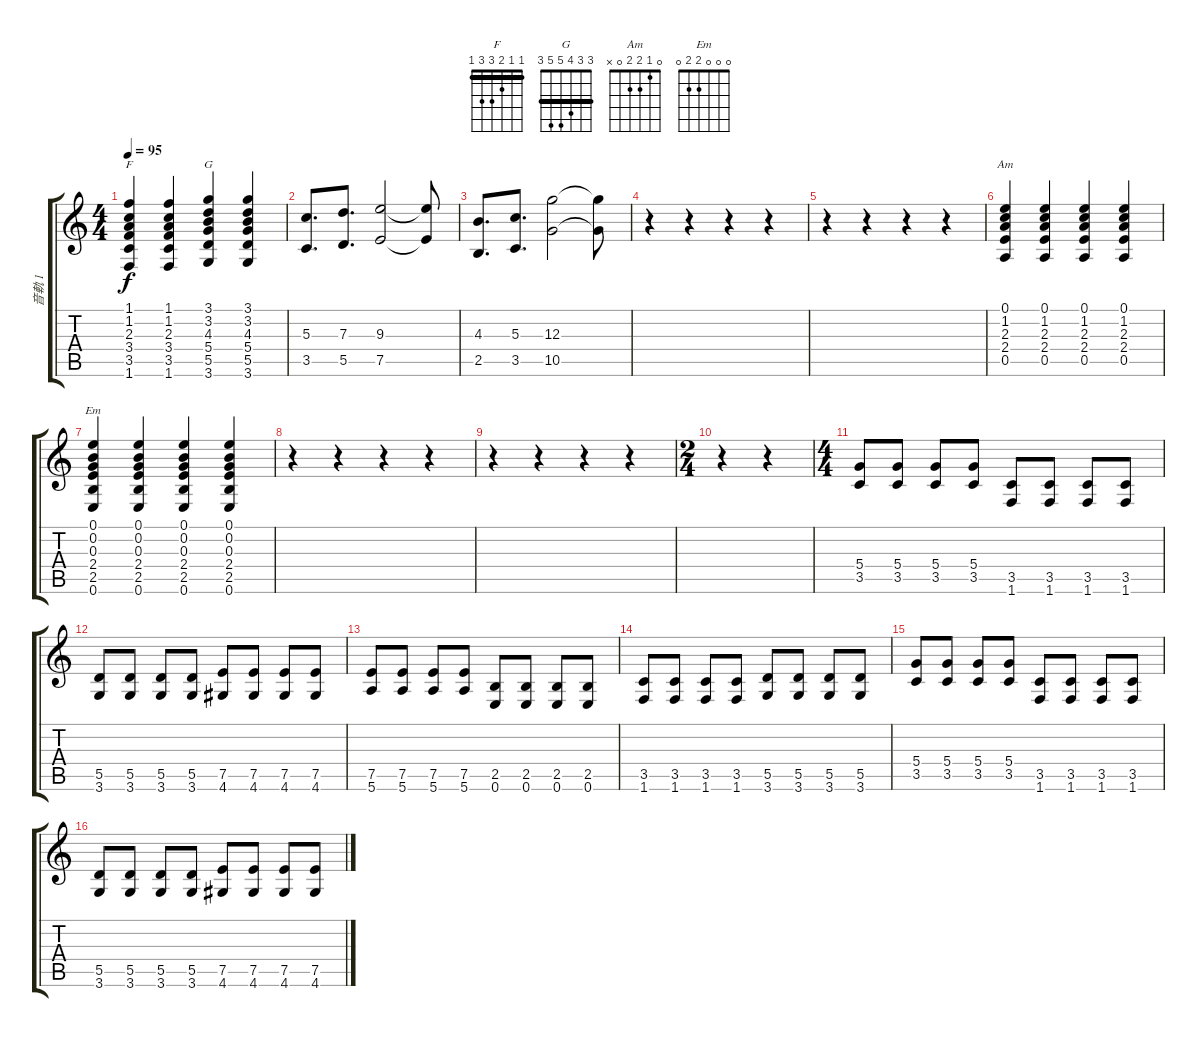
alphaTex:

\track ("音軌 1" "音軌 1") {instrument electricguitarjazz}
\staff {score tabs}
\tuning (E4 B3 G3 D3 A2 E2) {hide}
\chord ("F" 1 1 2 3 3 1) {barre 1}
\chord ("G" 3 3 4 5 5 3) {barre 3}
\chord ("Am" 0 1 2 2 0 x)
\chord ("Em" 0 0 0 2 2 0)
\ts (4 4)
\tempo 95
\clef g2
\ks c
(1.1 1.2 2.3 3.4 3.5 1.6).4{ch "F" dy f} (1.1 1.2 2.3 3.4 3.5 1.6).4 (3.1 3.2 4.3 5.4 5.5 3.6).4{ch "G"} (3.1 3.2 4.3 5.4 5.5 3.6).4 |
(5.3 3.5).8{d instrument overdrivenguitar} (7.3 5.5).8{d} (9.3 7.5).2 (9.3{t} 7.5{t}).8 |
(4.3 2.5).8{d} (5.3 3.5).8{d} (12.3 10.5).2 (12.3{t} 10.5{t}).8 |
r.4 r.4 r.4 r.4 |
r.4 r.4 r.4 r.4 |
(0.1 1.2 2.3 2.4 0.5).4{ch "Am"} (0.1 1.2 2.3 2.4 0.5).4 (0.1 1.2 2.3 2.4 0.5).4 (0.1 1.2 2.3 2.4 0.5).4 |
(0.1 0.2 0.3 2.4 2.5 0.6).4{ch "Em"} (0.1 0.2 0.3 2.4 2.5 0.6).4 (0.1 0.2 0.3 2.4 2.5 0.6).4 (0.1 0.2 0.3 2.4 2.5 0.6).4 |
r.4 r.4 r.4 r.4 |
r.4 r.4 r.4 r.4 |
\ts (2 4)
r.4 r.4 |
\ts (4 4)
(5.4 3.5).8 (5.4 3.5).8 (5.4 3.5).8 (5.4 3.5).8 (3.5 1.6).8 (3.5 1.6).8 (3.5 1.6).8 (3.5 1.6).8 |
(5.5 3.6).8 (5.5 3.6).8 (5.5 3.6).8 (5.5 3.6).8 (7.5 4.6).8 (7.5 4.6).8 (7.5 4.6).8 (7.5 4.6).8 |
(7.5 5.6).8 (7.5 5.6).8 (7.5 5.6).8 (7.5 5.6).8 (2.5 0.6).8 (2.5 0.6).8 (2.5 0.6).8 (2.5 0.6).8 |
(3.5 1.6).8 (3.5 1.6).8 (3.5 1.6).8 (3.5 1.6).8 (5.5 3.6).8 (5.5 3.6).8 (5.5 3.6).8 (5.5 3.6).8 |
(5.4 3.5).8 (5.4 3.5).8 (5.4 3.5).8 (5.4 3.5).8 (3.5 1.6).8 (3.5 1.6).8 (3.5 1.6).8 (3.5 1.6).8 |
(5.5 3.6).8 (5.5 3.6).8 (5.5 3.6).8 (5.5 3.6).8 (7.5 4.6).8 (7.5 4.6).8 (7.5 4.6).8 (7.5 4.6).8
